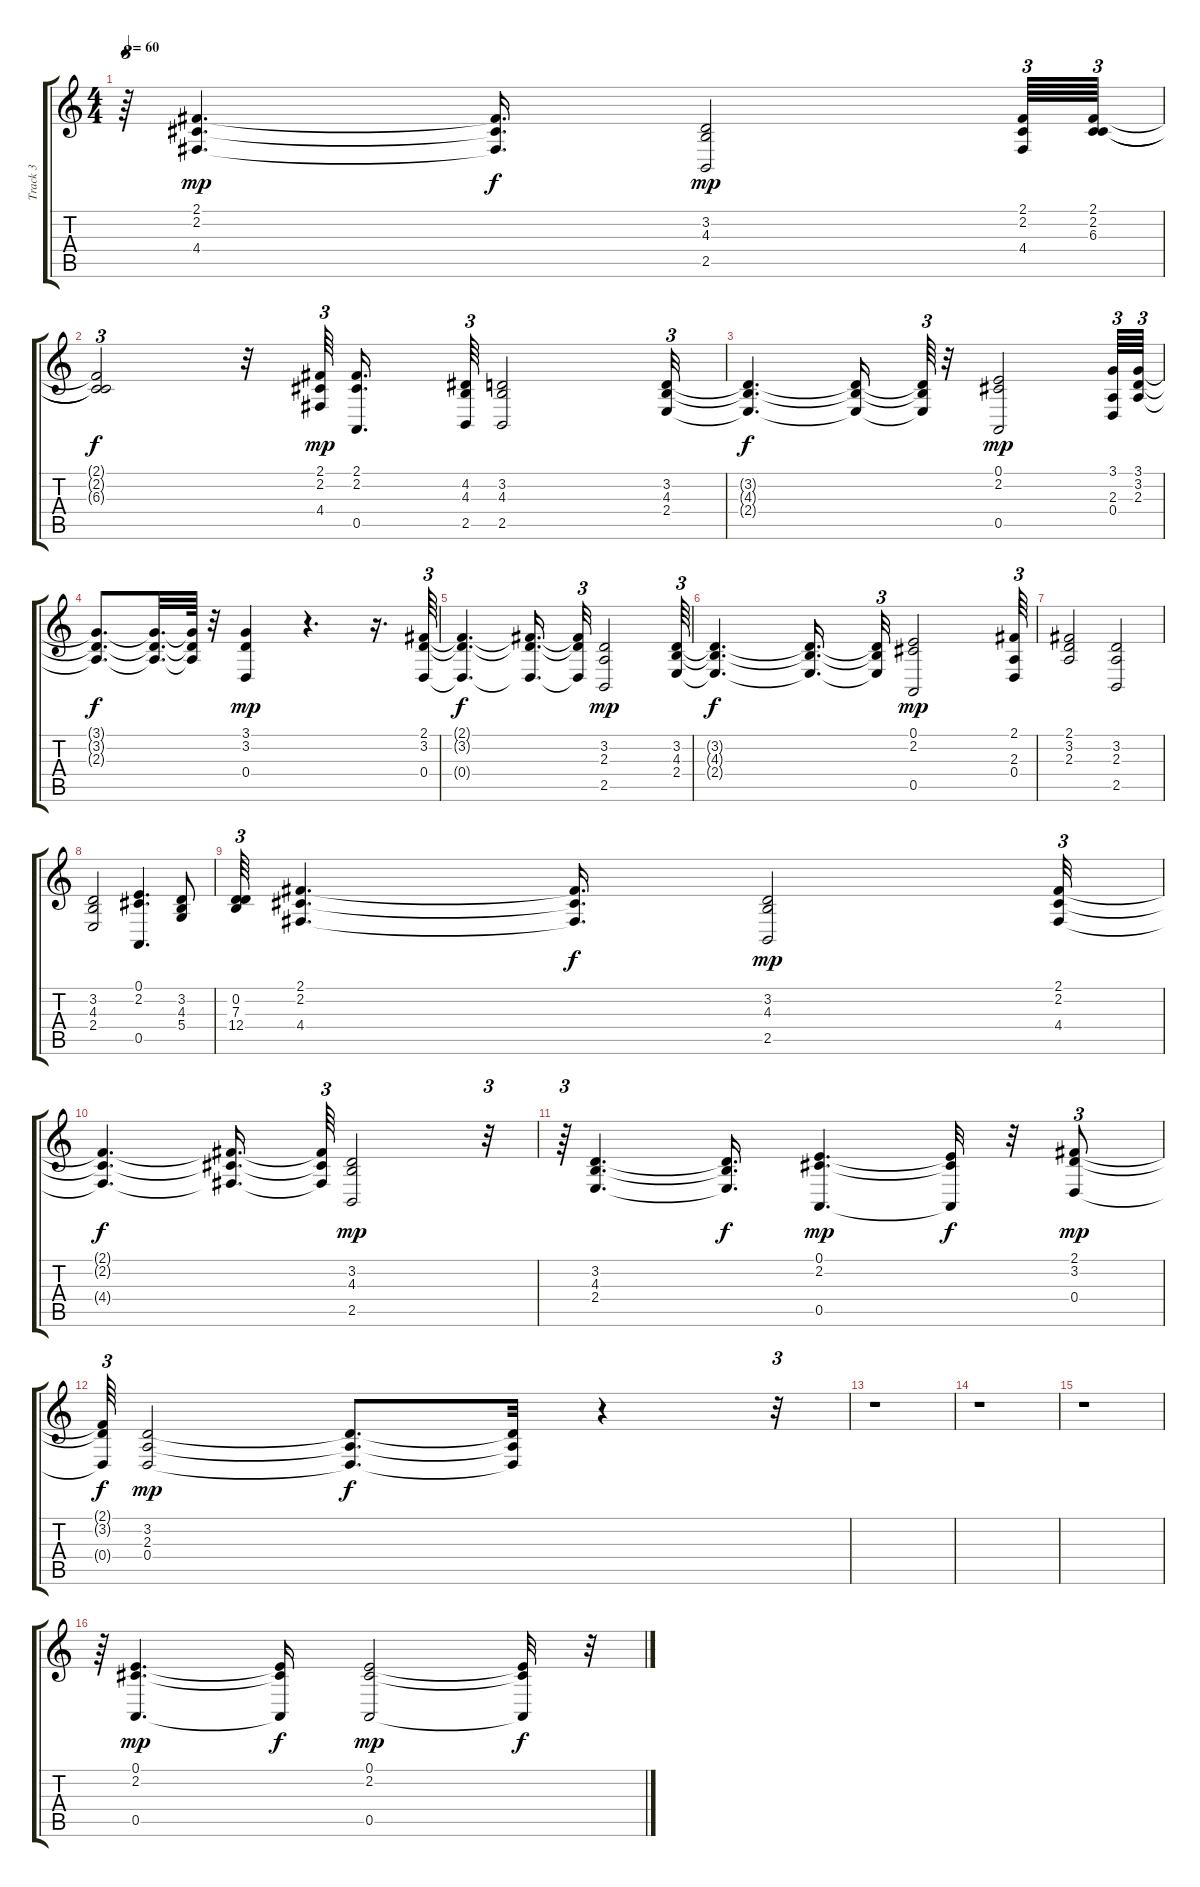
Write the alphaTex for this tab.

\track ("Track 3" "Track 3") {instrument pad2warm}
\staff {score tabs}
\tuning (E4 B3 G3 D3 A2 E2) {hide}
\ts (4 4)
\tempo 60
\clef g2
\ks c
r.64{tu (3 2) dy mp} (2.1 2.2 4.4).4{d} (2.1{t} 2.2{t} 4.4{t}).16{d dy f} (3.2 4.3 2.5).2{dy mp} (2.1 2.2 4.4).64{tu (3 2)} (2.1 2.2 6.3).64{tu (3 2)} |
(2.1{t} 2.2{t} 6.3{t}).2{tu (3 2) dy f} r.32 (2.1 2.2 4.4).64{tu (3 2) dy mp} (2.1 2.2 0.5).16{d} (4.2 4.3 2.5).64{tu (3 2)} (3.2 4.3 2.5).2 (3.2 4.3 2.4).32{tu (3 2)} |
(3.2{t} 4.3{t} 2.4{t}).4{d dy f} (3.2{t} 4.3{t} 2.4{t}).16 (3.2{t} 4.3{t} 2.4{t}).64{tu (3 2)} r.32 (0.1 2.2 0.5).2{dy mp} (3.1 2.3 0.4).64{tu (3 2)} (3.1 3.2 2.3).64{tu (3 2)} |
(3.1{t} 3.2{t} 2.3{t}).8{d dy f} (3.1{t} 3.2{t} 2.3{t}).32{d} (3.1{t} 3.2{t} 2.3{t}).64 r.32 (3.1 3.2 0.4).4{dy mp} r.4{d} r.16{d} (2.1 3.2 0.4).64{tu (3 2)} |
(2.1{t} 3.2{t} 0.4{t}).4{d dy f} (2.1{t} 3.2{t} 0.4{t}).16{d} (2.1{t} 3.2{t} 0.4{t}).32{tu (3 2)} (3.2 2.3 2.5).2{dy mp} (3.2 4.3 2.4).64{tu (3 2)} |
(3.2{t} 4.3{t} 2.4{t}).4{d dy f} (3.2{t} 4.3{t} 2.4{t}).16{d} (3.2{t} 4.3{t} 2.4{t}).32{tu (3 2)} (0.1 2.2 0.5).2{dy mp} (2.1 2.3 0.4).64{tu (3 2)} |
(2.1 3.2 2.3).2 (3.2 2.3 2.5).2 |
(3.2 4.3 2.4).2 (0.1 2.2 0.5).4{d} (3.2 4.3 5.4).8 |
(0.2 7.3 12.4).64{tu (3 2)} (2.1 2.2 4.4).4{d} (2.1{t} 2.2{t} 4.4{t}).16{d dy f} (3.2 4.3 2.5).2{dy mp} (2.1 2.2 4.4).32{tu (3 2)} |
(2.1{t} 2.2{t} 4.4{t}).4{d dy f} (2.1{t} 2.2{t} 4.4{t}).16{d} (2.1{t} 2.2{t} 4.4{t}).64{tu (3 2)} (3.2 4.3 2.5).2{dy mp} r.32{tu (3 2)} |
r.64{tu (3 2)} (3.2 4.3 2.4).4{d} (3.2{t} 4.3{t} 2.4{t}).16{d dy f} (0.1 2.2 0.5).4{d dy mp} (0.1{t} 2.2{t} 0.5{t}).32{dy f} r.32 (2.1 3.2 0.4).8{tu (3 2) dy mp} |
(2.1{t} 3.2{t} 0.4{t}).64{tu (3 2) dy f} (3.2 2.3 0.4).2{dy mp} (3.2{t} 2.3{t} 0.4{t}).8{d dy f} (3.2{t} 2.3{t} 0.4{t}).32 r.4 r.32{tu (3 2)} |
r.1 |
r.1 |
r.1 |
r.64{tu (3 2)} (0.1 2.2 0.5).4{d dy mp} (0.1{t} 2.2{t} 0.5{t}).16{dy f} (0.1 2.2 0.5).2{dy mp} (0.1{t} 2.2{t} 0.5{t}).32{dy f} r.32{tu (3 2)}
